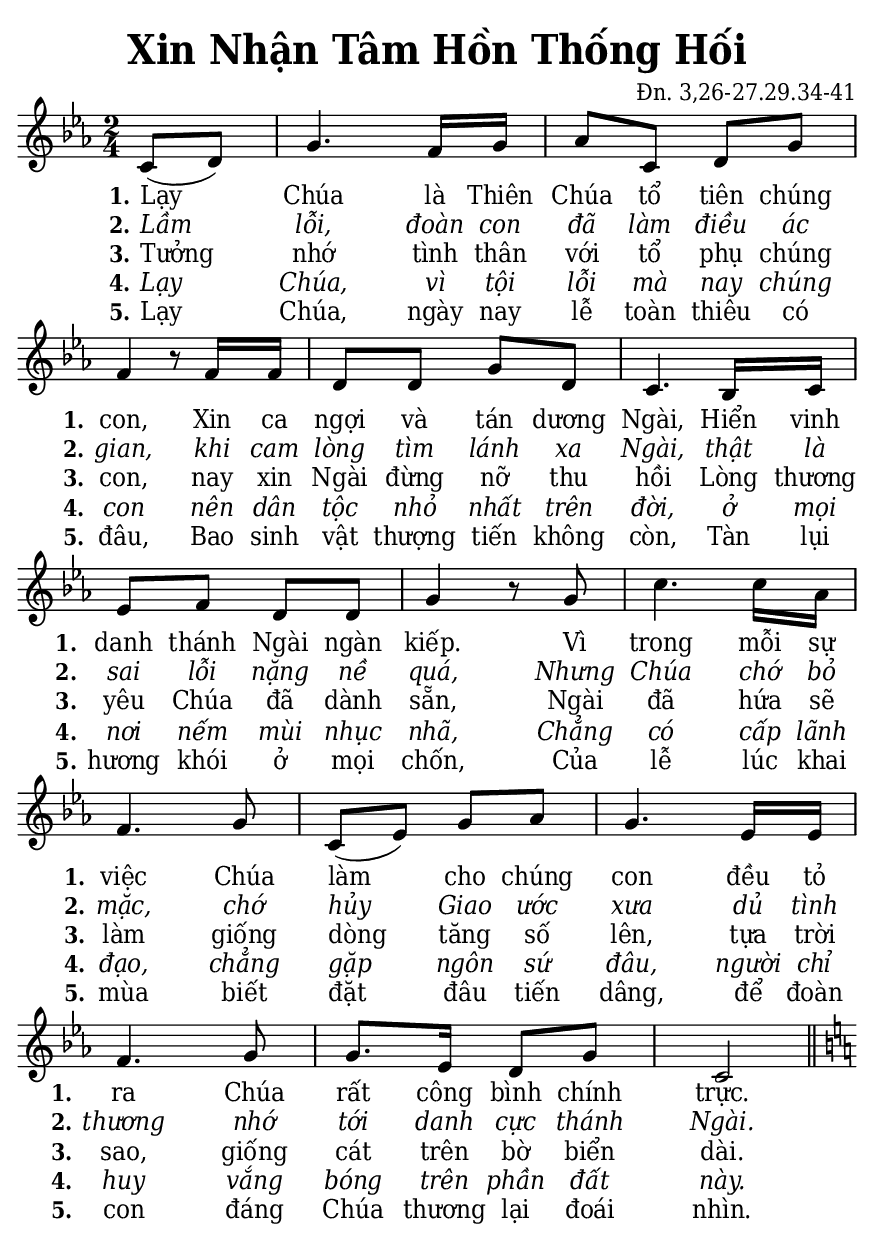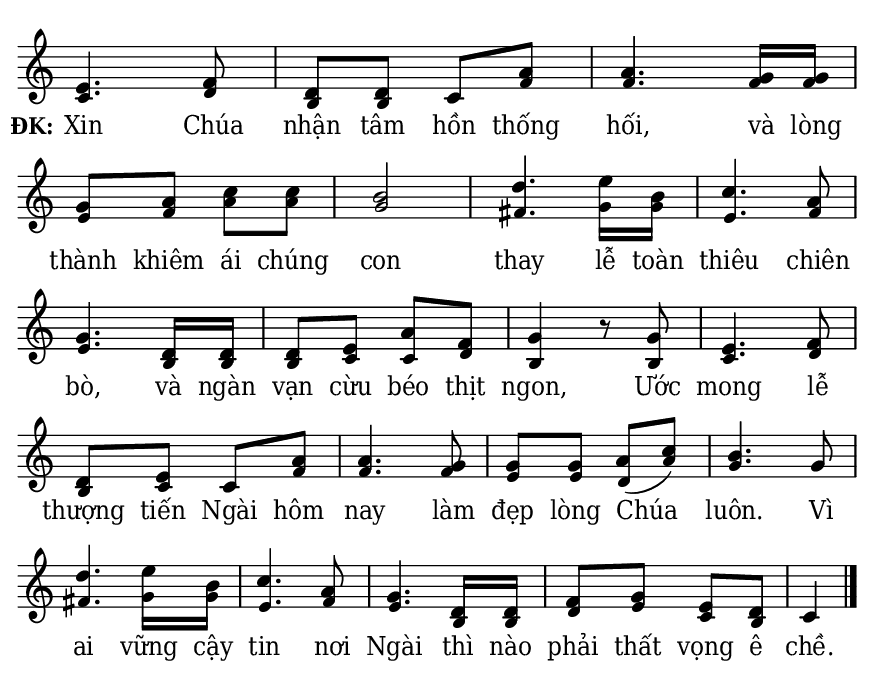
% Cài đặt chung\
\version "2.22.1"
\include "english.ly"

\header {
  title = \markup { \fontsize #1 "Xin Nhận Tâm Hồn Thống Hối" }
  composer = "Đn. 3,26-27.29.34-41"
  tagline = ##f
}

% mã nguồn cho những chức năng chưa hỗ trợ trong phiên bản lilypond hiện tại
% cung cấp bởi cộng đồng lilypond khi gửi email đến lilypond-user@gnu.org
% Đổi kích thước nốt cho bè phụ
notBePhu =
#(define-music-function (font-size music) (number? ly:music?)
   (for-some-music
     (lambda (m)
       (if (music-is-of-type? m 'rhythmic-event)
           (begin
             (set! (ly:music-property m 'tweaks)
                   (cons `(font-size . ,font-size)
                         (ly:music-property m 'tweaks)))
             #t)
           #f))
     music)
   music)

% in số phiên khúc trên mỗi dòng
#(define (add-grob-definition grob-name grob-entry)
     (set! all-grob-descriptions
           (cons ((@@ (lily) completize-grob-entry)
                  (cons grob-name grob-entry))
                 all-grob-descriptions)))

#(add-grob-definition
    'StanzaNumberSpanner
    `((direction . ,LEFT)
      (font-series . bold)
      (padding . 1.0)
      (side-axis . ,X)
      (stencil . ,ly:text-interface::print)
      (X-offset . ,ly:side-position-interface::x-aligned-side)
      (Y-extent . ,grob::always-Y-extent-from-stencil)
      (meta . ((class . Spanner)
               (interfaces . (font-interface
                              side-position-interface
                              stanza-number-interface
                              text-interface))))))

\layout {
    \context {
      \Global
      \grobdescriptions #all-grob-descriptions
    }
    \context {
      \Score
      \remove Stanza_number_align_engraver
      \consists
        #(lambda (context)
           (let ((texts '())
                 (syllables '()))
             (make-engraver
              (acknowledgers
               ((stanza-number-interface engraver grob source-engraver)
                  (set! texts (cons grob texts)))
               ((lyric-syllable-interface engraver grob source-engraver)
                  (set! syllables (cons grob syllables))))
              ((stop-translation-timestep engraver)
                 (for-each
                  (lambda (text)
                    (for-each
                     (lambda (syllable)
                       (ly:pointer-group-interface::add-grob
                        text
                        'side-support-elements
                        syllable))
                     syllables))
                  texts)
                 (set! syllables '())))))
    }
    \context {
      \Lyrics
      \remove Stanza_number_engraver
      \consists
        #(lambda (context)
           (let ((text #f)
                 (last-stanza #f))
             (make-engraver
              ((process-music engraver)
                 (let ((stanza (ly:context-property context 'stanza #f)))
                   (if (and stanza (not (equal? stanza last-stanza)))
                       (let ((column (ly:context-property context
'currentCommandColumn)))
                         (set! last-stanza stanza)
                         (if text
                             (ly:spanner-set-bound! text RIGHT column))
                         (set! text (ly:engraver-make-grob engraver
'StanzaNumberSpanner '()))
                         (ly:grob-set-property! text 'text stanza)
                         (ly:spanner-set-bound! text LEFT column)))))
              ((finalize engraver)
                 (if text
                     (let ((column (ly:context-property context
'currentCommandColumn)))
                       (ly:spanner-set-bound! text RIGHT column)))))))
      \override StanzaNumberSpanner.horizon-padding = 10000
    }
}

stanzaReminderOff =
  \temporary \override StanzaNumberSpanner.after-line-breaking =
     #(lambda (grob)
        ;; Can be replaced with (not (first-broken-spanner? grob)) in 2.23.
        (if (let ((siblings (ly:spanner-broken-into (ly:grob-original grob))))
              (and (pair? siblings)
                   (not (eq? grob (car siblings)))))
            (ly:grob-suicide! grob)))

stanzaReminderOn = \undo \stanzaReminderOff
% kết thúc mã nguồn

% Nhạc phiên khúc
nhacPhienKhucSop = \relative c' {
  \autoPageBreaksOff
  \partial 4 c8 (d) |
  g4. f16 g |
  af8 c, d g |
  f4 r8 f16 f |
  d8 d g d |
  c4. bf16 c |
  ef8 f d d |
  g4 r8 g |
  c4. c16 af |
  f4. g8 |
  c, (ef) g8 af |
  g4. ef16 ef |
  f4. g8 |
  g8. ef16 d8 g |
  c,2 \bar "||"
  
  \pageBreak
  
  \set Staff.explicitKeySignatureVisibility = #end-of-line-invisible
  \set Staff.printKeyCancellation = ##f
  \key c \major
  e4. f8 |
  d8 d c a' |
  a4.g16 g |
  g8 a c c |
  b2 |
  d4. e16 b |
  c4. a8 |
  g4.  d16 d |
  d8 e a f |
  g4 r8 g |
  e4. f8 |
  d e c a' |
  a4. g8 |
  g g a (c) |
  b4. g8 |
  d'4. e16 b |
  c4. a8 |
  g4. d16 d |
  f8 g e d |
  c4 \bar "|."
}

nhacPhienKhucAlto = \relative c' {
  r4 |
  R2*14
  
  \set Staff.explicitKeySignatureVisibility = #end-of-line-invisible
  \set Staff.printKeyCancellation = ##f
  \key c \major
  c4. d8 |
  b b c f |
  f4. f16 f |
  e8 f a a |
  g2 |
  fs4. g16 g |
  e4. f8 |
  e4. b16 b |
  b8 c c d |
  b4 r8 b |
  c4. d8 |
  b c c f |
  f4. f8 |
  e e d (a') |
  g4. g8 |
  fs4. g16 g |
  e4. f8 |
  e4. b16 b |
  d8 e c b |
  c4
}

% Lời phiên khúc
loiPhienKhucSop = \lyrics {
  <<
    {
      \set stanza = "1."
      Lạy Chúa là Thiên Chúa tổ tiên chúng con,
      Xin ca ngợi và tán dương Ngài,
      Hiển vinh danh thánh Ngài ngàn kiếp.
      Vì trong mỗi sự việc Chúa làm cho chúng con
      đều tỏ ra Chúa rất công bình chính trực.
    }
    \new Lyrics {
	    \set associatedVoice = "beSop"
	    \set stanza = "2."
      \override Lyrics.LyricText.font-shape = #'italic
	    Lầm lỗi, đoàn con đã làm điều ác gian,
	    khi cam lòng tìm lánh xa Ngài,
	    thật là sai lỗi nặng nề quá,
	    Nhưng Chúa chớ bỏ mặc, chớ hủy Giao ước xưa
	    dủ tình thương nhớ tới danh cực thánh Ngài.
    }
    \new Lyrics {
	    \set associatedVoice = "beSop"
	    \set stanza = "3."
	    Tưởng nhớ tình thân với tổ phụ chúng con,
	    nay xin Ngài đừng nỡ thu hồi
	    Lòng thương yêu Chúa đã dành sẵn,
	    Ngài đã hứa sẽ làm giống dòng tăng số lên,
	    tựa trời sao, giống cát trên bờ biển dài.
    }
    \new Lyrics {
	    \set associatedVoice = "beSop"
	    \set stanza = "4."
      \override Lyrics.LyricText.font-shape = #'italic
	    Lạy Chúa, vì tội lỗi mà nay chúng con
	    nên dân tộc nhỏ nhất trên đời,
	    ở mọi nơi nếm mùi nhục nhã,
	    Chẳng có cấp lãnh đạo, chẳng gặp ngôn sứ đâu,
	    người chỉ huy vắng bóng trên phần đất này.
    }
    \new Lyrics {
	    \set associatedVoice = "beSop"
	    \set stanza = "5."
	    Lạy Chúa, ngày nay lễ toàn thiêu có đâu,
	    Bao sinh vật thượng tiến không còn,
	    Tàn lụi hương khói ở mọi chốn,
	    Của lễ lúc khai mùa biết đặt đâu tiến dâng,
	    để đoàn con đáng Chúa thương lại đoái nhìn.
    }
  >>
  \stanzaReminderOff
  \set stanza = "ĐK:"
  Xin Chúa nhận tâm hồn thống hối,
  và lòng thành khiêm ái chúng con thay lễ toàn thiêu chiên bò,
  và ngàn vạn cừu béo thịt ngon,
  Ước mong lễ thượng tiến Ngài hôm nay làm đẹp lòng Chúa luôn.
  Vì ai vững cậy tin nơi Ngài thì nào phải thất vọng ê chề.
}

% Dàn trang
\paper {
  #(set-paper-size "a5")
  top-margin = 3\mm
  bottom-margin = 3\mm
  left-margin = 3\mm
  right-margin = 3\mm
  indent = #0
  #(define fonts
	 (make-pango-font-tree "Deja Vu Serif Condensed"
	 		       "Deja Vu Serif Condensed"
			       "Deja Vu Serif Condensed"
			       (/ 20 20)))
  print-page-number = ##f
  system-system-spacing = #'((basic-distance . 0.1) (padding . 2))
}

TongNhip = {
  \key ef \major \time 2/4
  \set Timing.beamExceptions = #'()
  \set Timing.baseMoment = #(ly:make-moment 1/4)
}

\score {
  \new ChoirStaff <<
    \new Staff \with {
        \consists "Merge_rests_engraver"
        printPartCombineTexts = ##f
      }
      <<
      \new Voice \TongNhip \partCombine 
        \nhacPhienKhucSop
        \notBePhu -1 { \nhacPhienKhucAlto }
      \new NullVoice = beSop \nhacPhienKhucSop
      \new Lyrics \lyricsto beSop \loiPhienKhucSop
      >>
  >>
  \layout {
    \override Lyrics.LyricSpace.minimum-distance = #1.5
    \override Score.BarNumber.break-visibility = ##(#f #f #f)
    \override Score.SpacingSpanner.uniform-stretching = ##t
  } 
}
